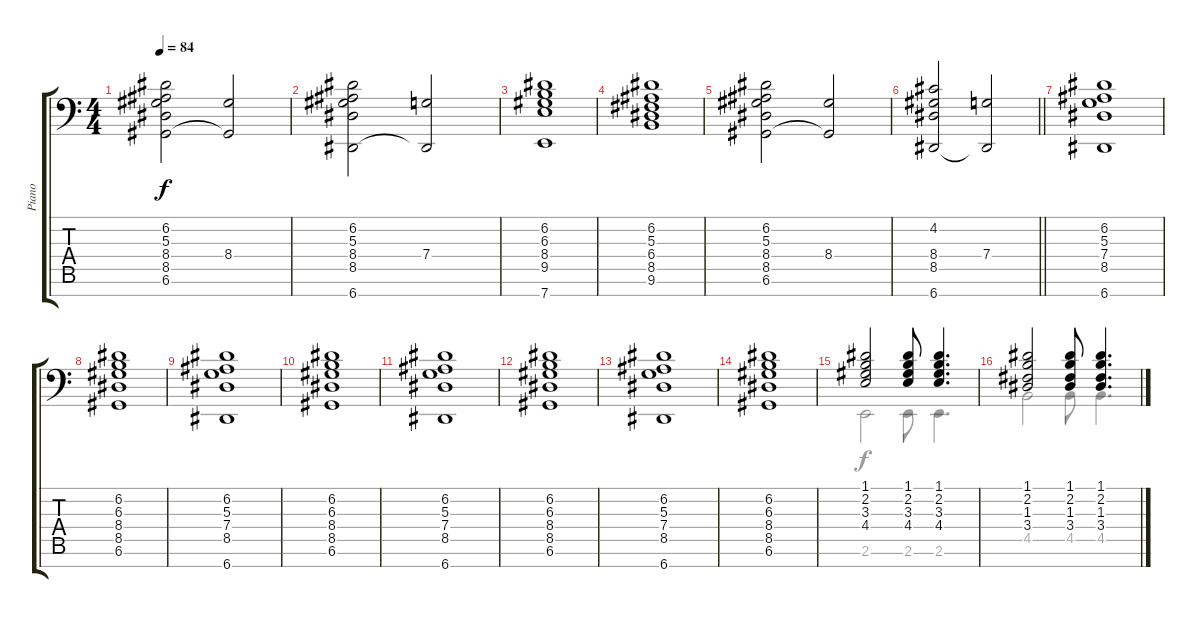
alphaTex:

\track ("Piano" "Piano") {instrument electricpiano1}
\staff {score tabs}
\tuning (D4 A3 F3 C3 G2 D2 A1) {hide}
\voice
\ts (4 4)
\tempo 84
\clef f4
\ks c
(6.2 5.3 8.4 8.5 6.6).2{dy f} (8.4 6.6{t}).2 |
(6.2 5.3 8.4 8.5 6.7).2 (7.4 6.7{t}).2 |
(6.2 6.3 8.4 9.5 7.7).1 |
(6.2 5.3 6.4 8.5 9.6).1 |
(6.2 5.3 8.4 8.5 6.6).2 (8.4 6.6{t}).2 |
\barLineRight lightlight
(4.2 8.4 8.5 6.7).2 (7.4 6.7{t}).2 |
\section ("" " ")
(6.2 5.3 7.4 8.5 6.7).1 |
(6.2 6.3 8.4 8.5 6.6).1 |
(6.2 5.3 7.4 8.5 6.7).1 |
(6.2 6.3 8.4 8.5 6.6).1 |
(6.2 5.3 7.4 8.5 6.7).1 |
(6.2 6.3 8.4 8.5 6.6).1 |
(6.2 5.3 7.4 8.5 6.7).1 |
(6.2 6.3 8.4 8.5 6.6).1 |
(1.1 2.2 3.3 4.4).2 (1.1 2.2 3.3 4.4).8 (1.1 2.2 3.3 4.4).4{d} |
(1.1 2.2 1.3 3.4).2 (1.1 2.2 1.3 3.4).8 (1.1 2.2 1.3 3.4).4{d}
\voice
\clef f4
\ottava regular
\simile none
\ks c
|
|
|
|
|
\barLineRight lightlight
|
|
|
|
|
|
|
|
|
2.6.2 2.6.8 2.6.4{d} |
4.5.2 4.5.8 4.5.4{d}
